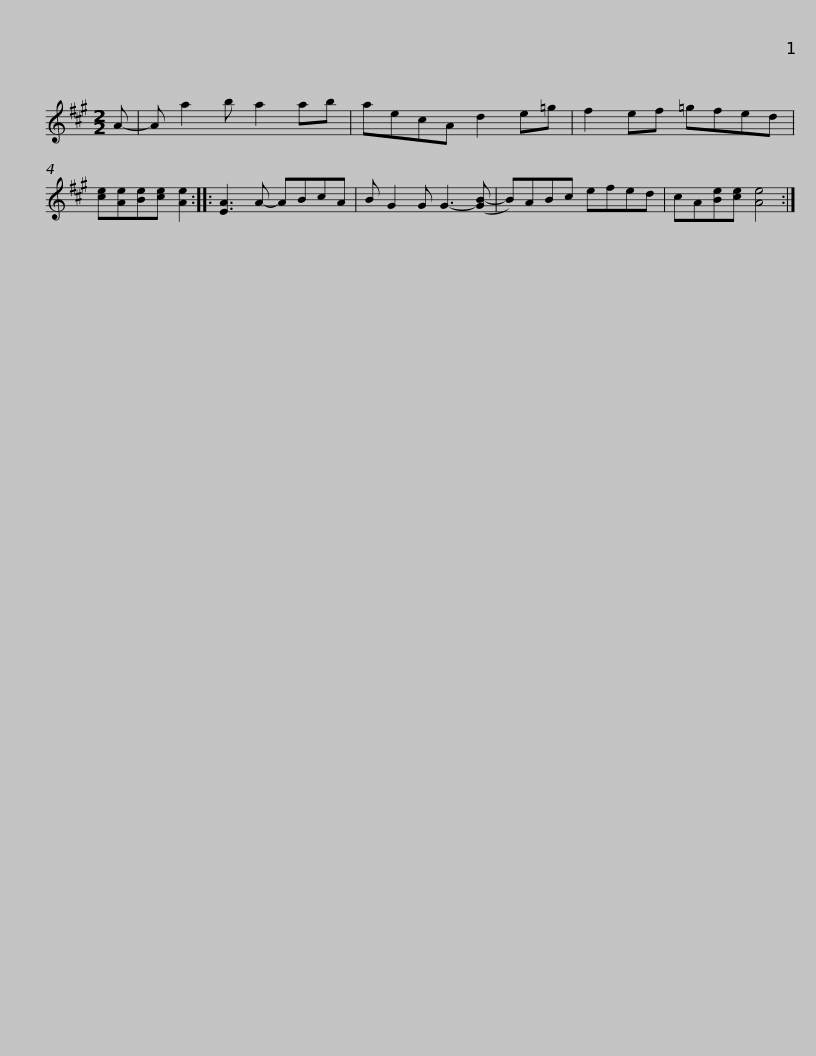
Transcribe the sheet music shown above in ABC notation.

X:1
L:1/8
M:2/2
I:linebreak $
K:A
V:1 treble
V:1
 A- | A a2 b a2 ab | aecA d2 e=g | f2 ef =gfed | [ce][Ae][Be][ce] [Ae]2 :: %5
 [EA]3 A- ABcA |$ B G2 G G3- ([GB-] | B)ABc efed | cA[Be][ce] [Ae]4 :| %9
